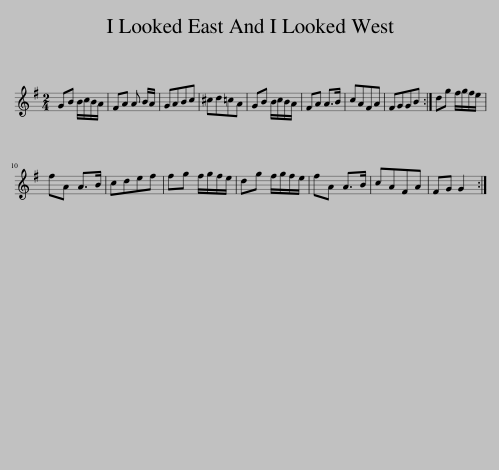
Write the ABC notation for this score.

X:1
L:1/8
M:2/4
I:linebreak $
K:G
V:1 treble
V:1
 GB B/c/B/A/ | FA A B/A/ | GABc | ^cd=cA | GB B/c/B/A/ | %5
 FA A>B | cAFA | FGGB :| dg f/g/f/e/ |$ fA A>B | %10
 cdef | fg f/g/f/e/ | dg f/g/f/e/ | fA A>B | cAFA | %15
 FG G2 :| %16
